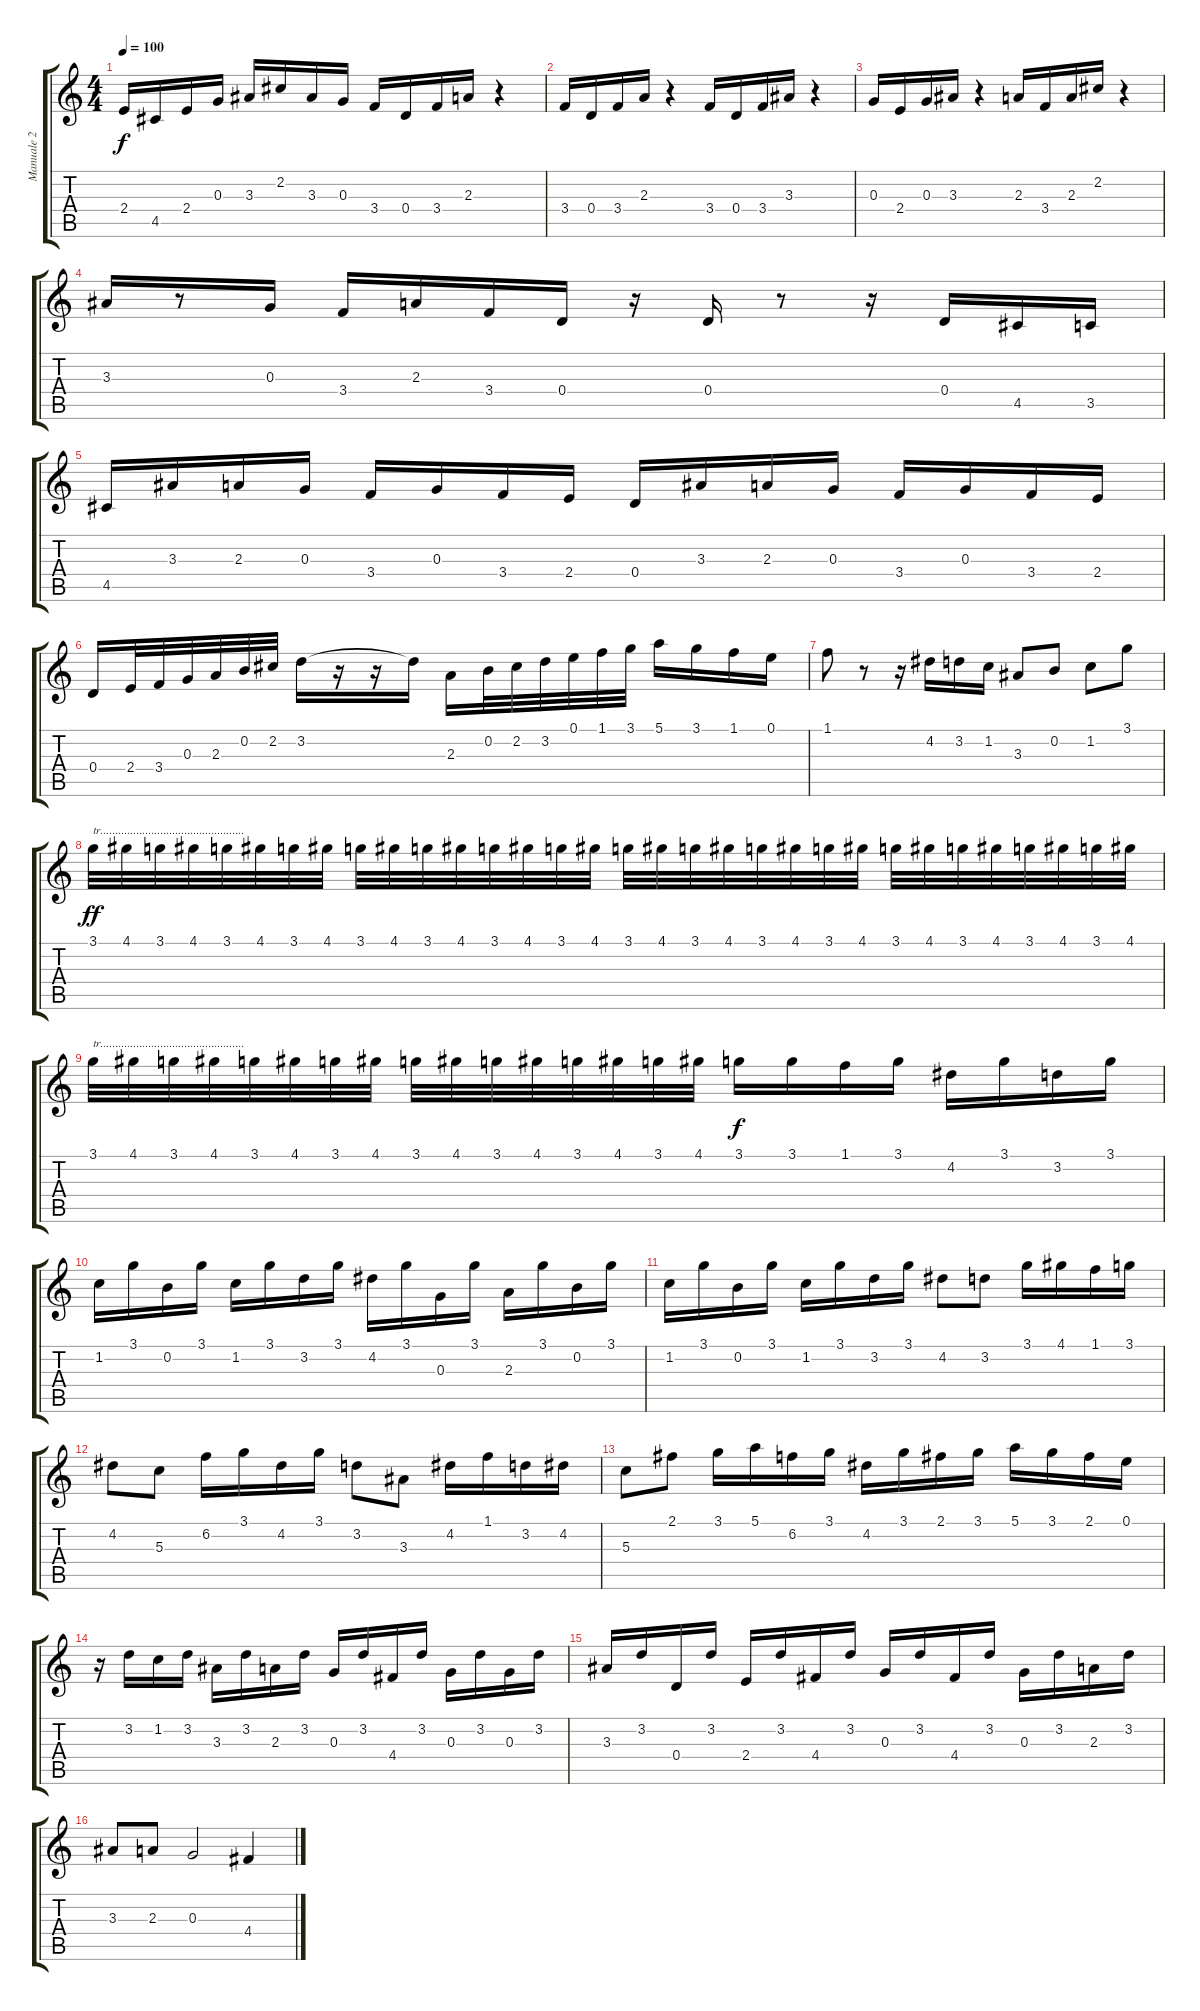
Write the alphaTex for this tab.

\track ("Manuale 2" "Manuale 2") {instrument overdrivenguitar}
\staff {score tabs}
\tuning (E4 B3 G3 D3 A2 E2) {hide}
\ts (4 4)
\tempo 100
\clef g2
\ks c
2.4.16{dy f} 4.5.16 2.4.16 0.3.16 3.3.16 2.2.16 3.3.16 0.3.16 3.4.16 0.4.16 3.4.16 2.3.16 r.4 |
3.4.16 0.4.16 3.4.16 2.3.16 r.4 3.4.16 0.4.16 3.4.16 3.3.16 r.4 |
0.3.16 2.4.16 0.3.16 3.3.16 r.4 2.3.16 3.4.16 2.3.16 2.2.16 r.4 |
3.3.16 r.8 0.3.16 3.4.16 2.3.16 3.4.16 0.4.16 r.16 0.4.16 r.8 r.16 0.4.16 4.5.16 3.5.16 |
4.5.16 3.3.16 2.3.16 0.3.16 3.4.16 0.3.16 3.4.16 2.4.16 0.4.16 3.3.16 2.3.16 0.3.16 3.4.16 0.3.16 3.4.16 2.4.16 |
0.4.16 2.4.32 3.4.32 0.3.32 2.3.32 0.2.32 2.2.32 3.2.16 r.16 r.16 3.2{t}.16 2.3.16 0.2.32 2.2.32 3.2.32 0.1.32 1.1.32 3.1.32 5.1.16 3.1.16 1.1.16 0.1.16 |
1.1.8 r.8 r.16 4.2.16 3.2.16 1.2.16 3.3.8 0.2.8 1.2.8 3.1.8 |
3.1.32{txt "tr................................................" dy ff} 4.1.32 3.1.32 4.1.32 3.1.32 4.1.32 3.1.32 4.1.32 3.1.32 4.1.32 3.1.32 4.1.32 3.1.32 4.1.32 3.1.32 4.1.32 3.1.32 4.1.32 3.1.32 4.1.32 3.1.32 4.1.32 3.1.32 4.1.32 3.1.32 4.1.32 3.1.32 4.1.32 3.1.32 4.1.32 3.1.32 4.1.32 |
3.1.32{txt "tr................................................"} 4.1.32 3.1.32 4.1.32 3.1.32 4.1.32 3.1.32 4.1.32 3.1.32 4.1.32 3.1.32 4.1.32 3.1.32 4.1.32 3.1.32 4.1.32 3.1.16{dy f} 3.1.16 1.1.16 3.1.16 4.2.16 3.1.16 3.2.16 3.1.16 |
1.2.16 3.1.16 0.2.16 3.1.16 1.2.16 3.1.16 3.2.16 3.1.16 4.2.16 3.1.16 0.3.16 3.1.16 2.3.16 3.1.16 0.2.16 3.1.16 |
1.2.16 3.1.16 0.2.16 3.1.16 1.2.16 3.1.16 3.2.16 3.1.16 4.2.8 3.2.8 3.1.16 4.1.16 1.1.16 3.1.16 |
4.2.8 5.3.8 6.2.16 3.1.16 4.2.16 3.1.16 3.2.8 3.3.8 4.2.16 1.1.16 3.2.16 4.2.16 |
5.3.8 2.1.8 3.1.16 5.1.16 6.2.16 3.1.16 4.2.16 3.1.16 2.1.16 3.1.16 5.1.16 3.1.16 2.1.16 0.1.16 |
r.16 3.2.16 1.2.16 3.2.16 3.3.16 3.2.16 2.3.16 3.2.16 0.3.16 3.2.16 4.4.16 3.2.16 0.3.16 3.2.16 0.3.16 3.2.16 |
3.3.16 3.2.16 0.4.16 3.2.16 2.4.16 3.2.16 4.4.16 3.2.16 0.3.16 3.2.16 4.4.16 3.2.16 0.3.16 3.2.16 2.3.16 3.2.16 |
3.3.8 2.3.8 0.3.2 4.4.4
